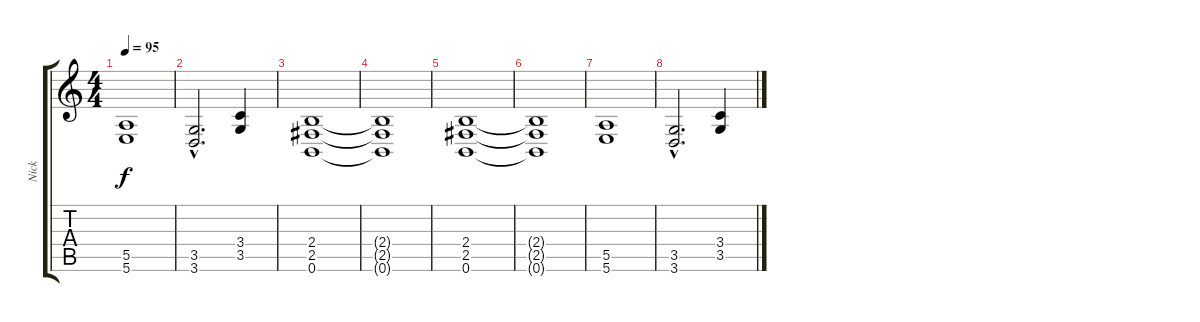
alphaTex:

\track ("Nick" "Nick") {instrument distortionguitar}
\staff {score tabs}
\tuning (B3 Gb3 D3 A2 E2 B1) {hide}
\ts (4 4)
\tempo 95
\clef g2
\ks c
(5.5 5.6).1{dy f} |
(3.5{hac} 3.6{hac}).2{d} (3.4 3.5).4 |
(2.4 2.5 0.6).1 |
(2.4{t} 2.5{t} 0.6{t}).1 |
(2.4 2.5 0.6).1 |
(2.4{t} 2.5{t} 0.6{t}).1 |
(5.5 5.6).1 |
(3.5{hac} 3.6{hac}).2{d} (3.4 3.5).4
